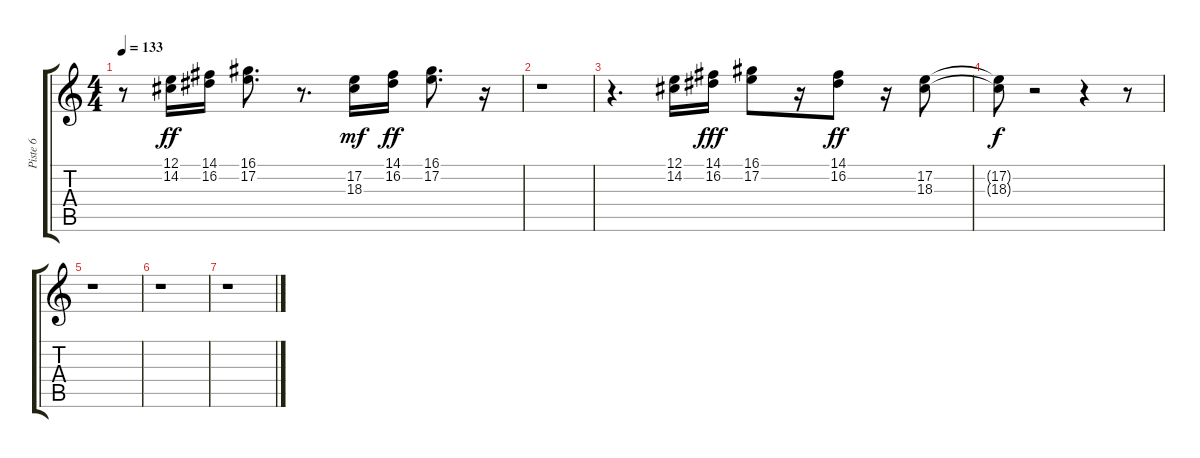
\track ("Piste 6" "Piste 6") {instrument sopranosax}
\staff {score tabs}
\tuning (E4 B3 G3 D3 A2 E2) {hide}
\ts (4 4)
\tempo 133
\clef g2
\ks c
r.8{dy f} (12.1 14.2).16{dy ff} (14.1 16.2).16 (16.1 17.2).8{d} r.8{d} (17.2 18.3).16{dy mf} (14.1 16.2).16{dy ff} (16.1 17.2).8{d} r.16 |
r.1 |
r.4{d} (12.1 14.2).16 (14.1 16.2).16{dy fff} (16.1 17.2).8 r.16 (14.1 16.2).8{dy ff} r.16 (17.2 18.3).8 |
(17.2{t} 18.3{t}).8{dy f} r.2 r.4 r.8 |
r.1 |
r.1 |
r.1
